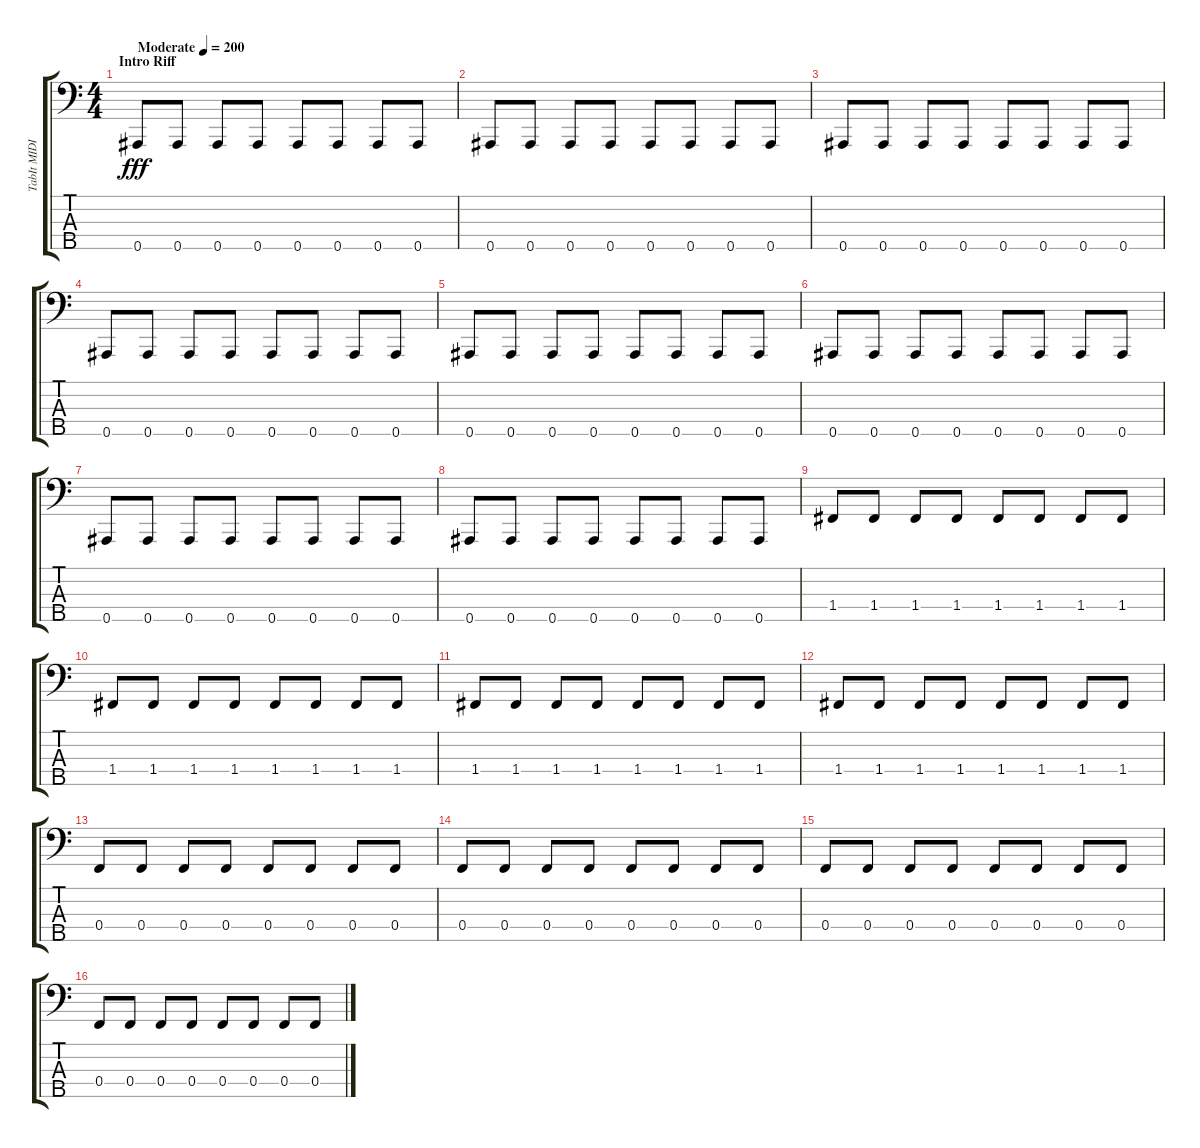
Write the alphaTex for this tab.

\track ("TabIt MIDI - Track 3" "TabIt MIDI") {instrument electricbasspick}
\staff {score tabs}
\tuning (Ab2 Eb2 Bb1 F1 Bb0) {hide}
\ts (4 4)
\section ("" "Intro Riff")
\tempo (200 "Moderate")
\clef f4
\ks c
0.5.8{dy fff instrument electricbasspick} 0.5.8 0.5.8 0.5.8 0.5.8 0.5.8 0.5.8 0.5.8 |
0.5.8 0.5.8 0.5.8 0.5.8 0.5.8 0.5.8 0.5.8 0.5.8 |
0.5.8 0.5.8 0.5.8 0.5.8 0.5.8 0.5.8 0.5.8 0.5.8 |
0.5.8 0.5.8 0.5.8 0.5.8 0.5.8 0.5.8 0.5.8 0.5.8 |
0.5.8 0.5.8 0.5.8 0.5.8 0.5.8 0.5.8 0.5.8 0.5.8 |
0.5.8 0.5.8 0.5.8 0.5.8 0.5.8 0.5.8 0.5.8 0.5.8 |
0.5.8 0.5.8 0.5.8 0.5.8 0.5.8 0.5.8 0.5.8 0.5.8 |
0.5.8 0.5.8 0.5.8 0.5.8 0.5.8 0.5.8 0.5.8 0.5.8 |
1.4.8 1.4.8 1.4.8 1.4.8 1.4.8 1.4.8 1.4.8 1.4.8 |
1.4.8 1.4.8 1.4.8 1.4.8 1.4.8 1.4.8 1.4.8 1.4.8 |
1.4.8 1.4.8 1.4.8 1.4.8 1.4.8 1.4.8 1.4.8 1.4.8 |
1.4.8 1.4.8 1.4.8 1.4.8 1.4.8 1.4.8 1.4.8 1.4.8 |
0.4.8 0.4.8 0.4.8 0.4.8 0.4.8 0.4.8 0.4.8 0.4.8 |
0.4.8 0.4.8 0.4.8 0.4.8 0.4.8 0.4.8 0.4.8 0.4.8 |
0.4.8 0.4.8 0.4.8 0.4.8 0.4.8 0.4.8 0.4.8 0.4.8 |
0.4.8 0.4.8 0.4.8 0.4.8 0.4.8 0.4.8 0.4.8 0.4.8
